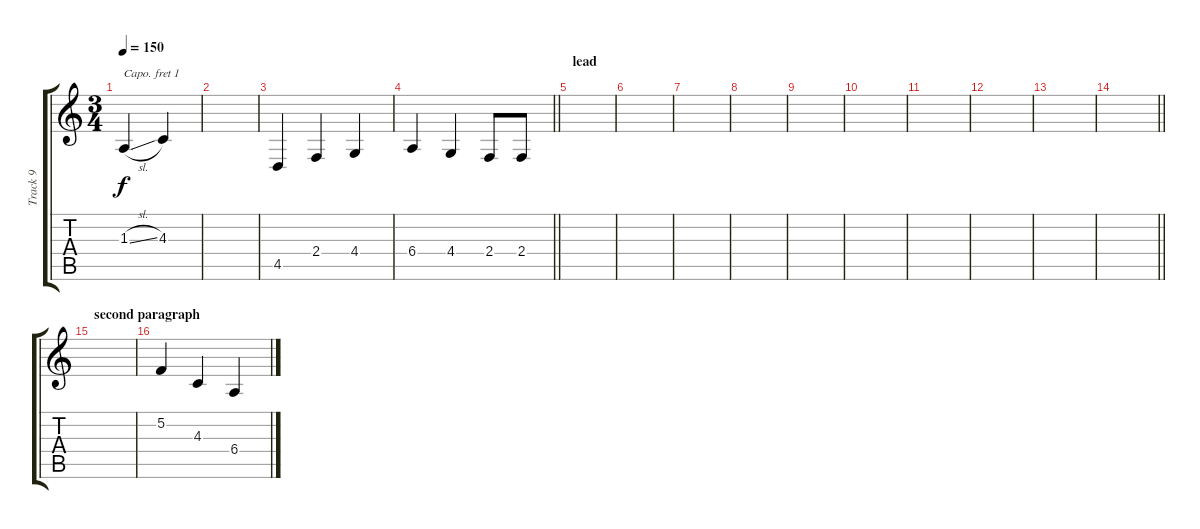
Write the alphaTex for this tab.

\track ("Track 9" "Track 9") {instrument lead6voice}
\staff {score tabs}
\capo 1
\tuning (E4 B3 G3 D3 A2 E2) {hide}
\ts (3 4)
\tempo 150
\clef g2
\ks c
1.3{sl}.4{dy f} 4.3.4 |
|
4.5.4 2.4.4 4.4.4 |
\barLineRight lightlight
6.4.4 4.4.4 2.4.8 2.4.8 |
\section ("" "lead")
|
|
|
|
|
|
|
|
|
\barLineRight lightlight
|
\section ("" "second paragraph")
|
5.2.4 4.3.4 6.4.4
